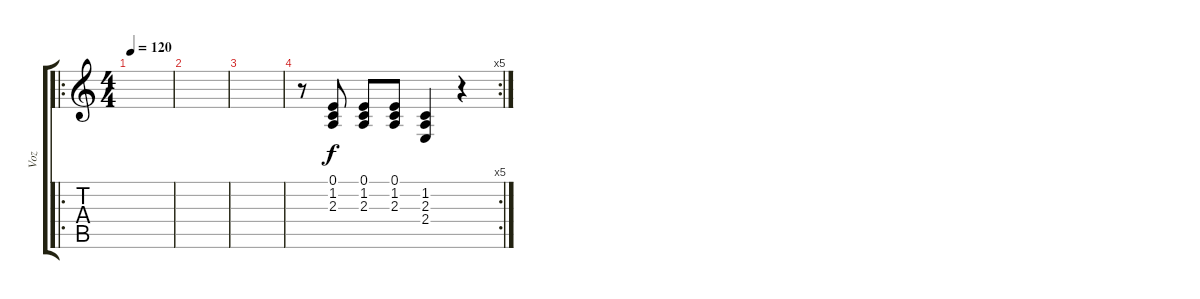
\track ("Voz" "Voz") {instrument voiceoohs}
\staff {score tabs}
\tuning (E4 B3 G3 D3 A2 E2) {hide}
\ro
\ts (4 4)
\tempo 120
\clef g2
\ks c
|
|
|
\rc 5
r.8 (0.1 1.2 2.3).8 (0.1 1.2 2.3).8 (0.1 1.2 2.3).8 (1.2 2.3 2.4).4 r.4
